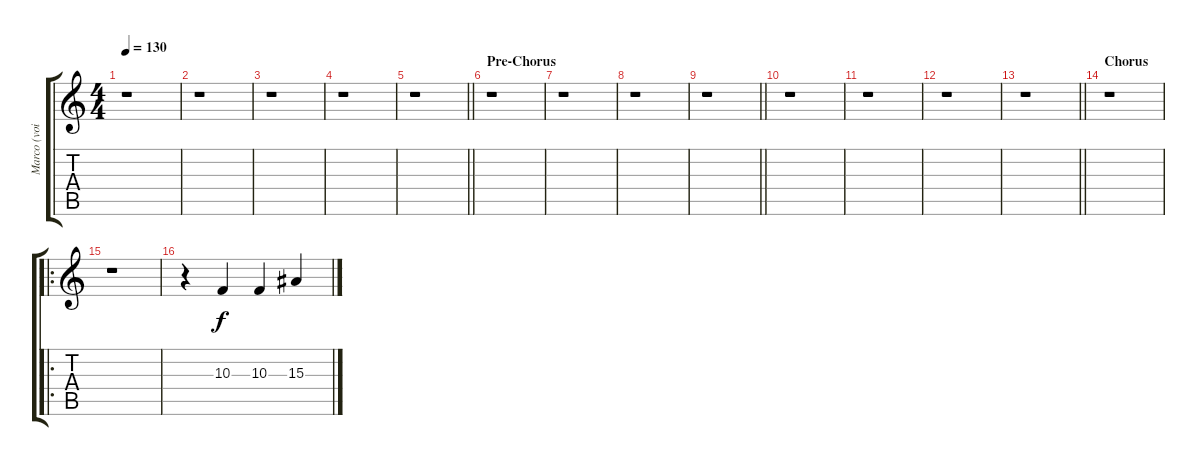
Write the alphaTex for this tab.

\track ("Marco (voice 2)" "Marco (voi") {instrument tuba}
\staff {score tabs}
\tuning (E4 B3 G3 D3 A2 E2) {hide}
\ts (4 4)
\tempo 130
\clef g2
\ks c
r.1{dy f} |
r.1 |
r.1 |
r.1 |
\barLineRight lightlight
r.1 |
\section ("" "Pre-Chorus")
r.1 |
r.1 |
r.1 |
\barLineRight lightlight
r.1 |
r.1 |
r.1 |
r.1 |
\barLineRight lightlight
r.1 |
\section ("" "Chorus")
r.1 |
\ro
r.1 |
r.4 10.3.4 10.3.4 15.3.4
